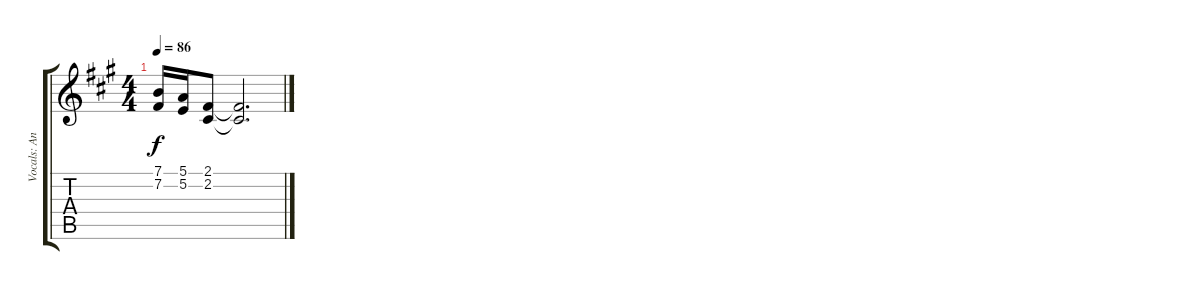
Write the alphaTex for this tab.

\track ("Vocals: Ann" "Vocals: An") {instrument lead2sawtooth}
\staff {score tabs}
\tuning (E4 B3 G3 D3 A2 E2) {hide}
\ts (4 4)
\tempo 86
\clef g2
\ks a
(7.1 7.2).16{dy f} (5.1 5.2).16 (2.1 2.2).8 (2.1{t} 2.2{t}).2{d}
